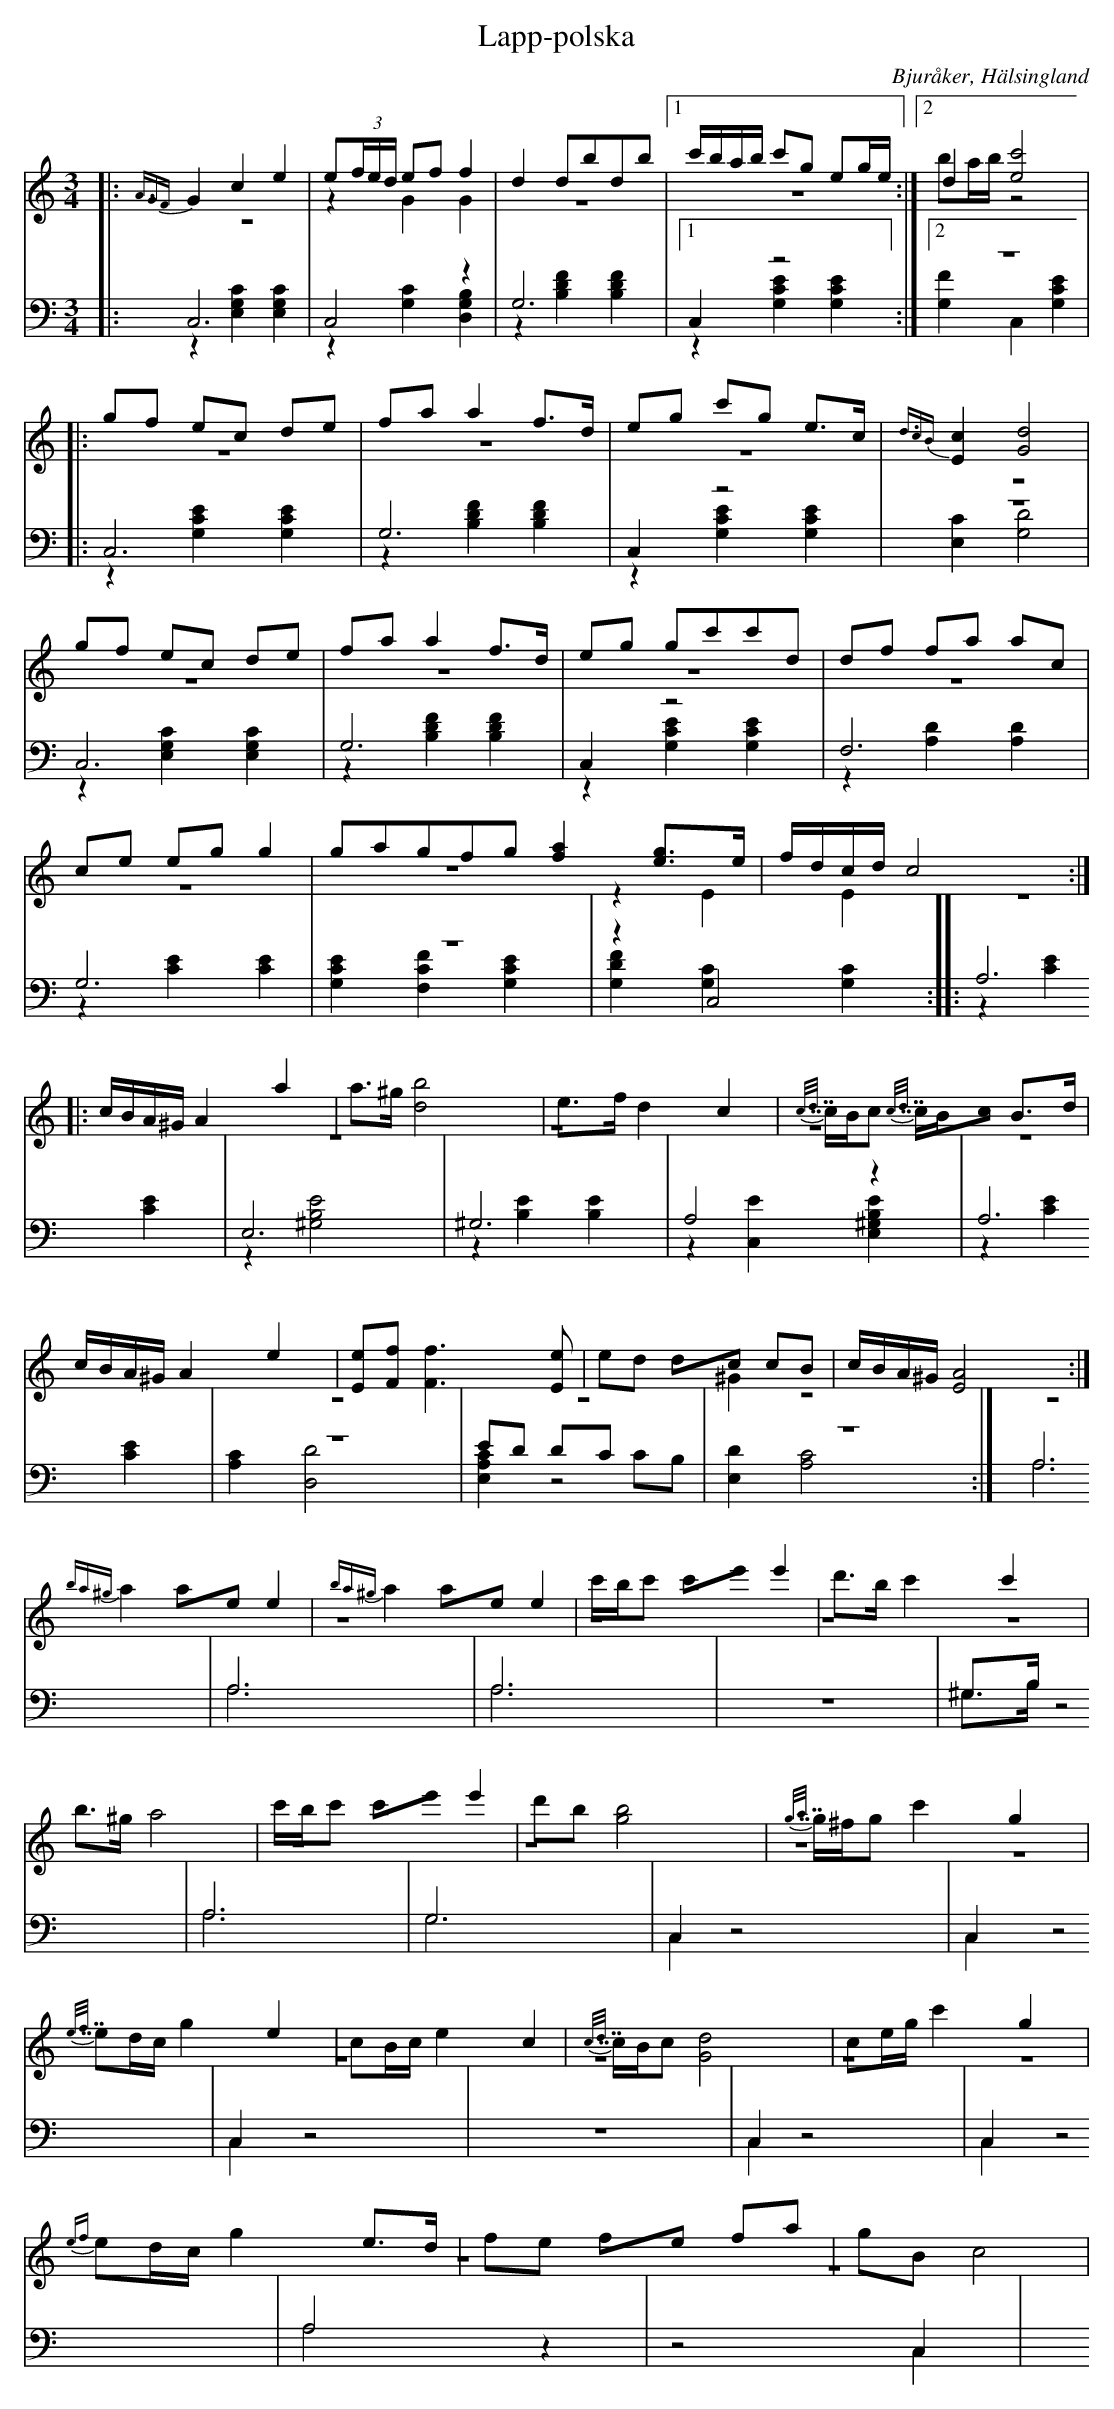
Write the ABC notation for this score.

X:1
T: Lapp-polska
O: Bjuråker, Hälsingland
M: 3/4
L: 1/8
K: C
V:1
V:2 merge
V:3
V:4 merge
V:1
|:{A3/2GF}G2 c2 e2|e(3f/e/d/ ef f2|d2 dbdb|1 c'/b/a/b/ c'g eg/e/:|2 d2 [e4c'4]|
|:gf ec de|fa a2 f>d|eg c'g e>c|{d3/2cB}[c2E2] [G4d4]|
gf ec de|fa a2 f>d|eg gc'c'd|df fa ac|
ce eg g2|g2/5a2/5g2/5f2/5g2/5 [f2a2] [eg]>e|f/d/c/d/  c4:|
|:c/B/A/^G/ A2 a2|a>^g [d4b4]|e>f d2 c2|{c7/8d7/8}c/B/c {c7/8d7/8}c/B/c B>d|
c/B/A/^G/ A2 e2|[Ee][Ff] [F3f3] [Ee] |ed dc cB|c/B/A/^G/ [E4A4]:|
{ba^g}a2 ae e2|{ba^g}a2 ae e2|c'/b/c' c'e' e'2  |d'>b c'2 c'2|
 b>^g a4|c'/b/c' c'e' e'2|d'b [g4b4]|{g7/8a7/8}g/^f/g c'2 g2|
{e7/8f7/8}ed/c/ g2 e2|cB/c/ e2 c2|{c7/8d7/8}c/B/c [G4d4]|ce/g/ c'2 g2|
{ef}ed/c/ g2 e>d|fe fe fa|gB c4|
V:2
|:z6|z2 G2 G2|z6|1 z6:|2 ba/b/ z4|
|:z6|z6|z6|z6|
 z6|z6|z6|z6|
z6|z6|z2 E2 E2:|
|:z6|z6|z6|z6|
 z6|z6|z6|^G2 z4:|
|z6|z6|z6|z6|
 z6|z6|z6|z6|
z6|z6|z6|z6|
z6|z6|z6|
V:3  clef=bass
|:C,6|C,4 z2|G,6|1 C,2 z4:|2 z6|
|:C,6|G,6|C,2 z4|z6|
C,6|G,6|C,2 z4|F,6|
G,6|z6|z2 C,4:|
|:A,6|E,6|^G,6|A,4 z2|
A,6|z6|ED DC CB,|z6:|
A,6|A,6|A,6|z6|
 ^G,>B, z4|A,6|G,6|C,2 z4|
C,2 z4|C,2 z4|z6|C,2 z4|
C,2 z4|A,4 z2|z4 C,2|
V:4  clef=bass
|:z2 [E,2G,2C2] [E,2G,2C2]|z2 [G,2C2] [D,2G,2B,2]|z2 [B,2D2F2] [B,2D2F2]|1 z2 [G,2C2E2] [G,2C2E2]:|2 [G,2F2] C,2 [G,2C2E2]|
|:z2 [G,2C2E2] [G,2C2E2]|z2 [B,2D2F2] [B,2D2F2]|z2 [G,2C2E2] [G,2C2E2]|[E,2C2] [G,4D4]|
z2 [E,2G,2C2] [E,2G,2C2]|z2 [B,2D2F2] [B,2D2F2]|z2 [G,2C2E2] [G,2C2E2]|z2 [A,2D2] [A,2D2]|
z2 [C2E2] [C2E2]|[G,2C2E2] [F,2C2F2] [G,2C2E2] |[G,2D2F2] [G,2C2] [G,2C2]:|
|:z2 [C2E2] [C2E2]|z2 [^G,4B,4E4]|z2 [B,2E2] [B,2E2]|z2 [C,2E2] [E,2^G,2B,2E2]|
z2 [C2E2] [C2E2]|[A,2C2] [D,4D4]|[E,2A,2C2] z4|[E,2D2] [A,4C4]:|
A,6|A,6|A,6|z6|
 ^G,>B, z4|A,6|G,6|C,2 z4|
C,2 z4|C,2 z4|z6|C,2 z4|
C,2 z4|A,4 z2|z4 C,2|
